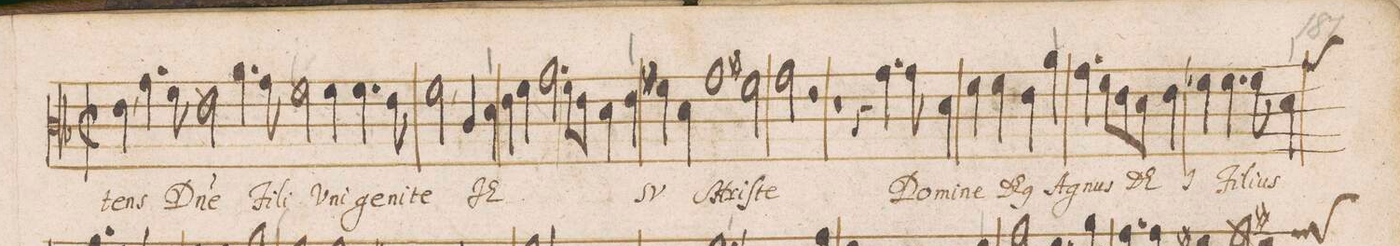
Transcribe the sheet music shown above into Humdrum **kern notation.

**kern	**text
*I"DISCANTVS	*
*clefC3	*
*k[b-]	*
*met(C|)	*
*M3/1	*
=27-	=27-
*M2/1	*
*met(C|)	*
4e,\	-tens
4.g\	D(o-
8f\	-mi)-
2e\	-ne
4.a\	Fi-
8g\	-li
2f\	V-
=28-	=28-
4f\	-ni-
4.f\	-ge-
8e\	-ni-
2f,\	-te
4c/	JE-
4d\	.
=29-	=29-
4e\	.
4f\	.
2.g\	.
8f\L	.
8e\J	.
4d\	.
4e\	.
=30-	=30-
4f#X\	-SV
4d\	.
1g	CHri-
2f#X\	.
=31-	=31-
2g\	-ſte
2r	.
1r	.
=32-	=32-
4r	.
4.g\	Do-
8g\	-mi-
4d\	-ne
4fny\	De-
4f\	-(us)
4e\	A-
4a\	-gnus
=33-	=33-
4.g\	DE-
8f\L	.
8e\	.
8d\J	.
4e\	.
4f-X\	-I
4.f-\	Fi-
8f-\	-li-
4d\	-us
*custos:g	*
*-	*-
